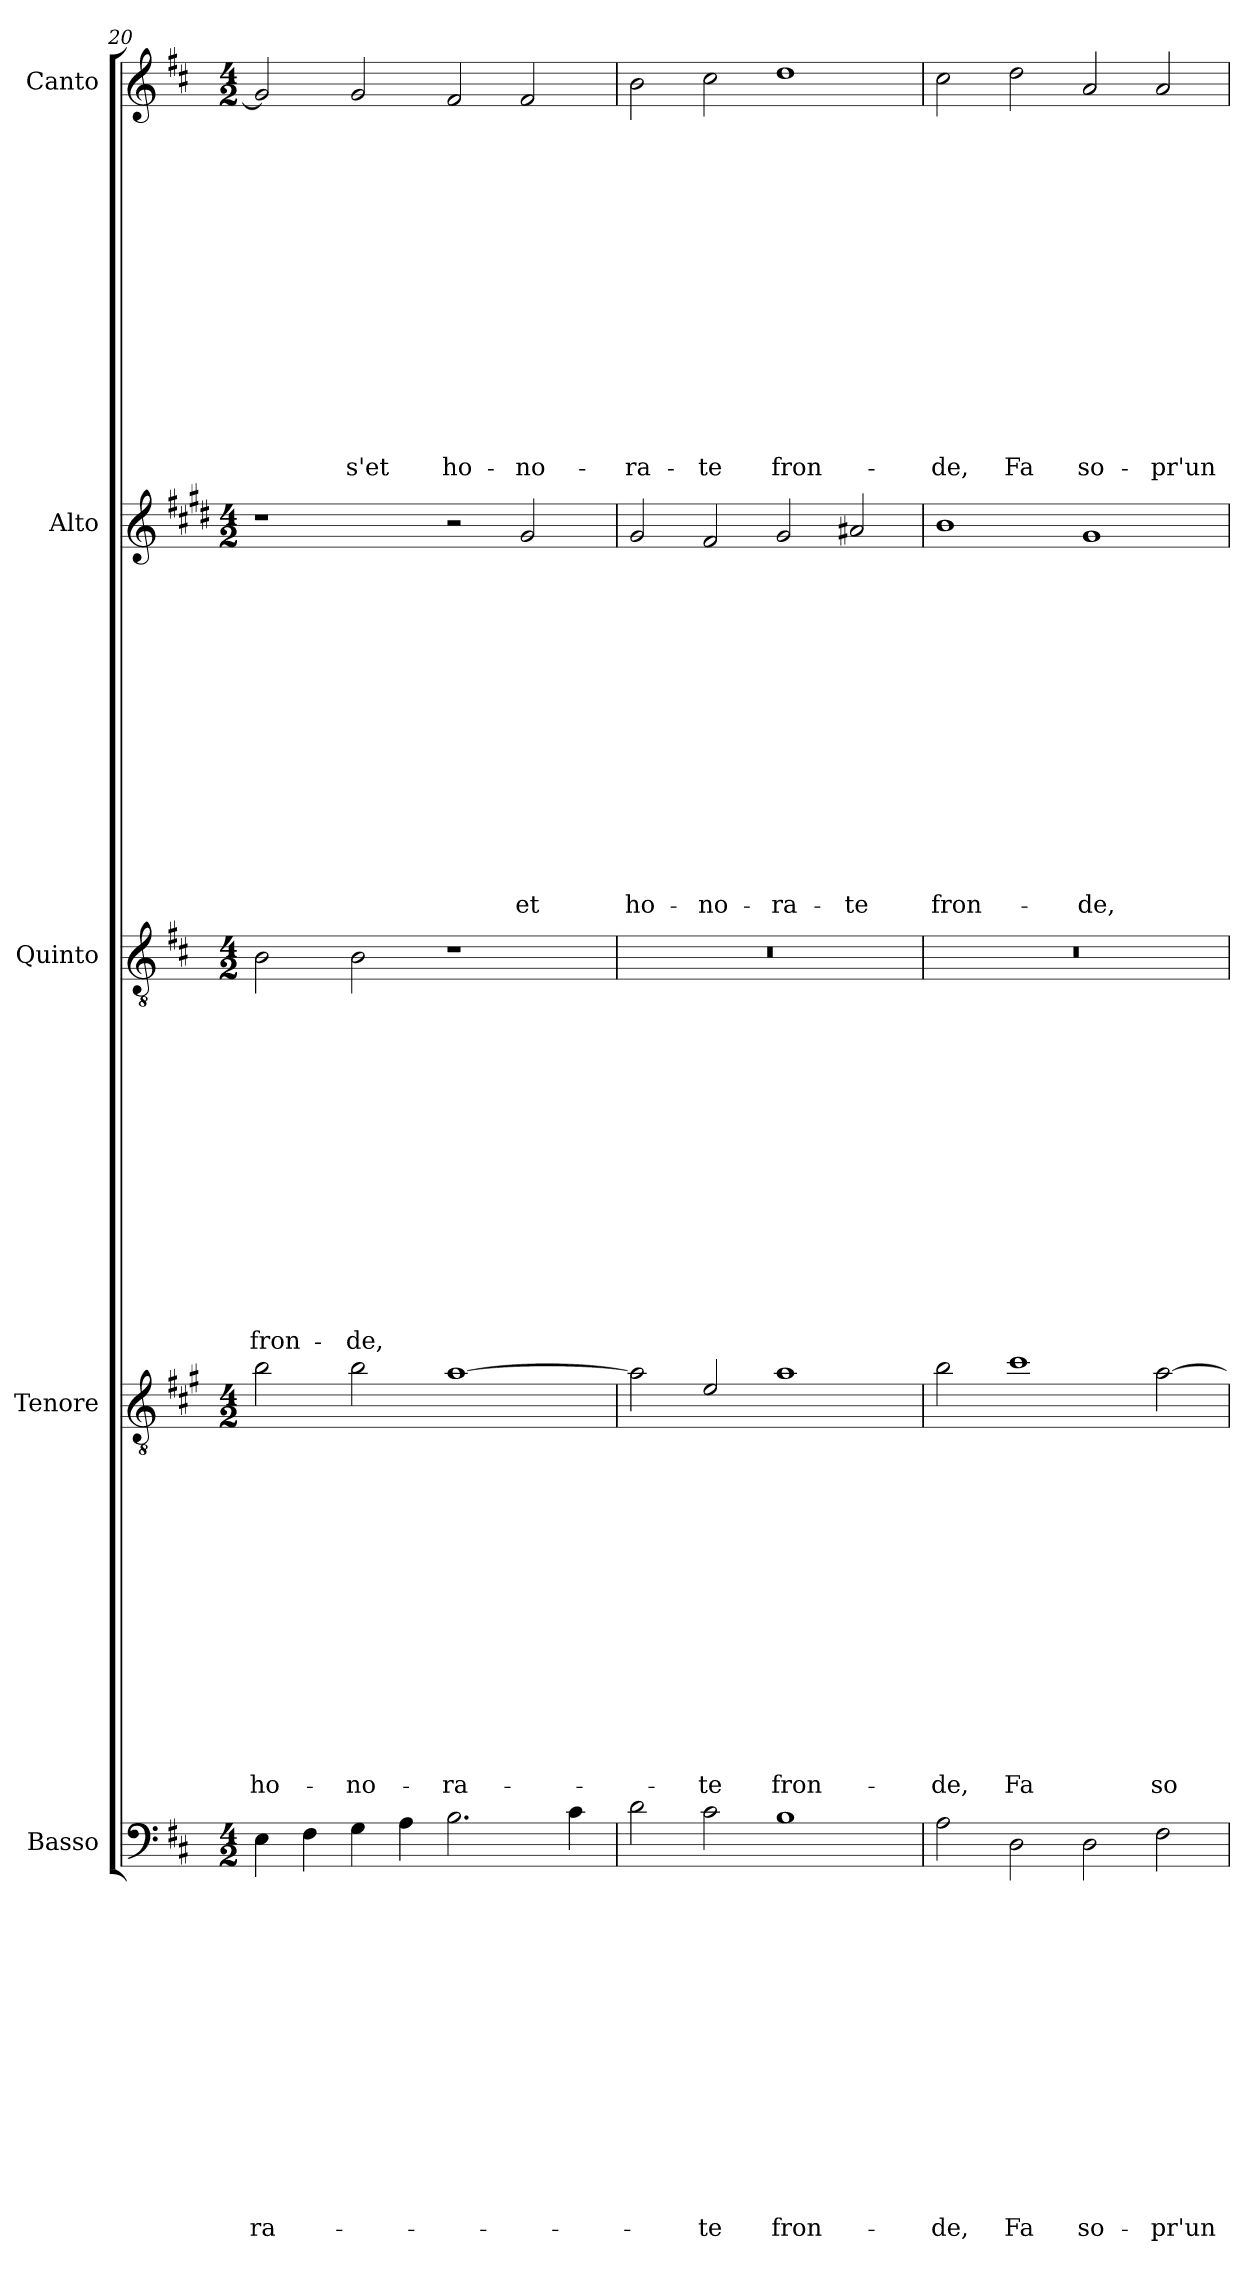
**kern	**text	**text	**text	**text	**text	**text	**text	**text	**text	**text	**text	**text	**text	**text	**text	**kern	**text	**text	**text	**text	**text	**text	**text	**text	**text	**text	**text	**text	**text	**text	**text	**kern	**text	**text	**text	**text	**text	**text	**text	**text	**text	**text	**text	**text	**text	**text	**text	**kern	**text	**text	**text	**text	**text	**text	**text	**text	**text	**text	**text	**text	**text	**text	**text	**kern	**text	**text	**text	**text	**text	**text	**text	**text	**text	**text	**text	**text	**text	**text	**text
*part5	*part5	*part5	*part5	*part5	*part5	*part5	*part5	*part5	*part5	*part5	*part5	*part5	*part5	*part5	*part5	*part4	*part4	*part4	*part4	*part4	*part4	*part4	*part4	*part4	*part4	*part4	*part4	*part4	*part4	*part4	*part4	*part3	*part3	*part3	*part3	*part3	*part3	*part3	*part3	*part3	*part3	*part3	*part3	*part3	*part3	*part3	*part3	*part2	*part2	*part2	*part2	*part2	*part2	*part2	*part2	*part2	*part2	*part2	*part2	*part2	*part2	*part2	*part2	*part1	*part1	*part1	*part1	*part1	*part1	*part1	*part1	*part1	*part1	*part1	*part1	*part1	*part1	*part1	*part1
*staff5	*staff5	*staff5	*staff5	*staff5	*staff5	*staff5	*staff5	*staff5	*staff5	*staff5	*staff5	*staff5	*staff5	*staff5	*staff5	*staff4	*staff4	*staff4	*staff4	*staff4	*staff4	*staff4	*staff4	*staff4	*staff4	*staff4	*staff4	*staff4	*staff4	*staff4	*staff4	*staff3	*staff3	*staff3	*staff3	*staff3	*staff3	*staff3	*staff3	*staff3	*staff3	*staff3	*staff3	*staff3	*staff3	*staff3	*staff3	*staff2	*staff2	*staff2	*staff2	*staff2	*staff2	*staff2	*staff2	*staff2	*staff2	*staff2	*staff2	*staff2	*staff2	*staff2	*staff2	*staff1	*staff1	*staff1	*staff1	*staff1	*staff1	*staff1	*staff1	*staff1	*staff1	*staff1	*staff1	*staff1	*staff1	*staff1	*staff1
*I"Basso	*	*	*	*	*	*	*	*	*	*	*	*	*	*	*	*I"Tenore	*	*	*	*	*	*	*	*	*	*	*	*	*	*	*	*I"Quinto	*	*	*	*	*	*	*	*	*	*	*	*	*	*	*	*I"Alto	*	*	*	*	*	*	*	*	*	*	*	*	*	*	*	*I"Canto	*	*	*	*	*	*	*	*	*	*	*	*	*	*	*
*I'B	*	*	*	*	*	*	*	*	*	*	*	*	*	*	*	*I'T	*	*	*	*	*	*	*	*	*	*	*	*	*	*	*	*	*	*	*	*	*	*	*	*	*	*	*	*	*	*	*	*I'A	*	*	*	*	*	*	*	*	*	*	*	*	*	*	*	*I'C	*	*	*	*	*	*	*	*	*	*	*	*	*	*	*
!!LO:LB:g=z
*clefF4	*	*	*	*	*	*	*	*	*	*	*	*	*	*	*	*clefGv2	*	*	*	*	*	*	*	*	*	*	*	*	*	*	*	*clefGv2	*	*	*	*	*	*	*	*	*	*	*	*	*	*	*	*clefG2	*	*	*	*	*	*	*	*	*	*	*	*	*	*	*	*clefG2	*	*	*	*	*	*	*	*	*	*	*	*	*	*	*
*	*	*	*	*	*	*	*	*	*	*	*	*	*	*	*	*ITrd4c7	*	*	*	*	*	*	*	*	*	*	*	*	*	*	*	*	*	*	*	*	*	*	*	*	*	*	*	*	*	*	*	*ITrd1c2	*	*	*	*	*	*	*	*	*	*	*	*	*	*	*	*	*	*	*	*	*	*	*	*	*	*	*	*	*	*	*
*k[f#c#]	*	*	*	*	*	*	*	*	*	*	*	*	*	*	*	*k[f#c#]	*	*	*	*	*	*	*	*	*	*	*	*	*	*	*	*k[f#c#]	*	*	*	*	*	*	*	*	*	*	*	*	*	*	*	*k[f#c#]	*	*	*	*	*	*	*	*	*	*	*	*	*	*	*	*k[f#c#]	*	*	*	*	*	*	*	*	*	*	*	*	*	*	*
*D:	*	*	*	*	*	*	*	*	*	*	*	*	*	*	*	*D:	*	*	*	*	*	*	*	*	*	*	*	*	*	*	*	*D:	*	*	*	*	*	*	*	*	*	*	*	*	*	*	*	*D:	*	*	*	*	*	*	*	*	*	*	*	*	*	*	*	*D:	*	*	*	*	*	*	*	*	*	*	*	*	*	*	*
*M4/2	*	*	*	*	*	*	*	*	*	*	*	*	*	*	*	*M4/2	*	*	*	*	*	*	*	*	*	*	*	*	*	*	*	*M4/2	*	*	*	*	*	*	*	*	*	*	*	*	*	*	*	*M4/2	*	*	*	*	*	*	*	*	*	*	*	*	*	*	*	*M4/2	*	*	*	*	*	*	*	*	*	*	*	*	*	*	*
=20	=20	=20	=20	=20	=20	=20	=20	=20	=20	=20	=20	=20	=20	=20	=20	=20	=20	=20	=20	=20	=20	=20	=20	=20	=20	=20	=20	=20	=20	=20	=20	=20	=20	=20	=20	=20	=20	=20	=20	=20	=20	=20	=20	=20	=20	=20	=20	=20	=20	=20	=20	=20	=20	=20	=20	=20	=20	=20	=20	=20	=20	=20	=20	=20	=20	=20	=20	=20	=20	=20	=20	=20	=20	=20	=20	=20	=20	=20	=20
!	!	!	!	!	!	!	!	!	!	!	!	!	!	!	!LO:LY:b	!	!	!	!	!	!	!	!	!	!	!	!	!	!	!	!LO:LY:b	!	!	!	!	!	!	!	!	!	!	!	!	!	!	!	!LO:LY:b	!	!	!	!	!	!	!	!	!	!	!	!	!	!	!	!	!	!	!	!	!	!	!	!	!	!	!	!	!	!	!	!
4E\	.	.	.	.	.	.	.	.	.	.	.	.	.	.	-ra-	2e\	.	.	.	.	.	.	.	.	.	.	.	.	.	.	ho-	2B\	.	.	.	.	.	.	.	.	.	.	.	.	.	.	fron-	1r	.	.	.	.	.	.	.	.	.	.	.	.	.	.	.	2g/]	.	.	.	.	.	.	.	.	.	.	.	.	.	.	.
4F#\	.	.	.	.	.	.	.	.	.	.	.	.	.	.	.	.	.	.	.	.	.	.	.	.	.	.	.	.	.	.	.	.	.	.	.	.	.	.	.	.	.	.	.	.	.	.	.	.	.	.	.	.	.	.	.	.	.	.	.	.	.	.	.	.	.	.	.	.	.	.	.	.	.	.	.	.	.	.	.
!	!	!	!	!	!	!	!	!	!	!	!	!	!	!	!	!	!	!	!	!	!	!	!	!	!	!	!	!	!	!	!LO:LY:b	!	!	!	!	!	!	!	!	!	!	!	!	!	!	!	!LO:LY:b	!	!	!	!	!	!	!	!	!	!	!	!	!	!	!	!	!	!	!	!	!	!	!	!	!	!	!	!	!	!	!	!LO:LY:b
4G\	.	.	.	.	.	.	.	.	.	.	.	.	.	.	.	2e\	.	.	.	.	.	.	.	.	.	.	.	.	.	.	-no-	2B\	.	.	.	.	.	.	.	.	.	.	.	.	.	.	-de,	.	.	.	.	.	.	.	.	.	.	.	.	.	.	.	.	2g/	.	.	.	.	.	.	.	.	.	.	.	.	.	.	-s'et
4A\	.	.	.	.	.	.	.	.	.	.	.	.	.	.	.	.	.	.	.	.	.	.	.	.	.	.	.	.	.	.	.	.	.	.	.	.	.	.	.	.	.	.	.	.	.	.	.	.	.	.	.	.	.	.	.	.	.	.	.	.	.	.	.	.	.	.	.	.	.	.	.	.	.	.	.	.	.	.	.
!	!	!	!	!	!	!	!	!	!	!	!	!	!	!	!	!	!	!	!	!	!	!	!	!	!	!	!	!	!	!	!LO:LY:b	!	!	!	!	!	!	!	!	!	!	!	!	!	!	!	!	!	!	!	!	!	!	!	!	!	!	!	!	!	!	!	!	!	!	!	!	!	!	!	!	!	!	!	!	!	!	!	!LO:LY:b
2.B\	.	.	.	.	.	.	.	.	.	.	.	.	.	.	.	[1d	.	.	.	.	.	.	.	.	.	.	.	.	.	.	-ra-	1r	.	.	.	.	.	.	.	.	.	.	.	.	.	.	.	2r	.	.	.	.	.	.	.	.	.	.	.	.	.	.	.	2f#/	.	.	.	.	.	.	.	.	.	.	.	.	.	.	ho-
!	!	!	!	!	!	!	!	!	!	!	!	!	!	!	!	!	!	!	!	!	!	!	!	!	!	!	!	!	!	!	!	!	!	!	!	!	!	!	!	!	!	!	!	!	!	!	!	!	!	!	!	!	!	!	!	!	!	!	!	!	!	!	!LO:LY:b	!	!	!	!	!	!	!	!	!	!	!	!	!	!	!	!LO:LY:b
.	.	.	.	.	.	.	.	.	.	.	.	.	.	.	.	.	.	.	.	.	.	.	.	.	.	.	.	.	.	.	.	.	.	.	.	.	.	.	.	.	.	.	.	.	.	.	.	2f#/	.	.	.	.	.	.	.	.	.	.	.	.	.	.	et	2f#/	.	.	.	.	.	.	.	.	.	.	.	.	.	.	-no-
4c#\	.	.	.	.	.	.	.	.	.	.	.	.	.	.	.	.	.	.	.	.	.	.	.	.	.	.	.	.	.	.	.	.	.	.	.	.	.	.	.	.	.	.	.	.	.	.	.	.	.	.	.	.	.	.	.	.	.	.	.	.	.	.	.	.	.	.	.	.	.	.	.	.	.	.	.	.	.	.	.
=21	=21	=21	=21	=21	=21	=21	=21	=21	=21	=21	=21	=21	=21	=21	=21	=21	=21	=21	=21	=21	=21	=21	=21	=21	=21	=21	=21	=21	=21	=21	=21	=21	=21	=21	=21	=21	=21	=21	=21	=21	=21	=21	=21	=21	=21	=21	=21	=21	=21	=21	=21	=21	=21	=21	=21	=21	=21	=21	=21	=21	=21	=21	=21	=21	=21	=21	=21	=21	=21	=21	=21	=21	=21	=21	=21	=21	=21	=21	=21
!	!	!	!	!	!	!	!	!	!	!	!	!	!	!	!	!	!	!	!	!	!	!	!	!	!	!	!	!	!	!	!	!	!	!	!	!	!	!	!	!	!	!	!	!	!	!	!	!	!	!	!	!	!	!	!	!	!	!	!	!	!	!	!LO:LY:b	!	!	!	!	!	!	!	!	!	!	!	!	!	!	!	!LO:LY:b
2d\	.	.	.	.	.	.	.	.	.	.	.	.	.	.	.	2d\]	.	.	.	.	.	.	.	.	.	.	.	.	.	.	.	0r	.	.	.	.	.	.	.	.	.	.	.	.	.	.	.	2f#/	.	.	.	.	.	.	.	.	.	.	.	.	.	.	ho-	2b\	.	.	.	.	.	.	.	.	.	.	.	.	.	.	-ra-
!	!	!	!	!	!	!	!	!	!	!	!	!	!	!	!LO:LY:b	!	!	!	!	!	!	!	!	!	!	!	!	!	!	!	!LO:LY:b	!	!	!	!	!	!	!	!	!	!	!	!	!	!	!	!	!	!	!	!	!	!	!	!	!	!	!	!	!	!	!	!LO:LY:b	!	!	!	!	!	!	!	!	!	!	!	!	!	!	!	!LO:LY:b
2c#\	.	.	.	.	.	.	.	.	.	.	.	.	.	.	-te	2A/	.	.	.	.	.	.	.	.	.	.	.	.	.	.	-te	.	.	.	.	.	.	.	.	.	.	.	.	.	.	.	.	2e/	.	.	.	.	.	.	.	.	.	.	.	.	.	.	-no-	2cc#\	.	.	.	.	.	.	.	.	.	.	.	.	.	.	-te
!	!	!	!	!	!	!	!	!	!	!	!	!	!	!	!LO:LY:b	!	!	!	!	!	!	!	!	!	!	!	!	!	!	!	!LO:LY:b	!	!	!	!	!	!	!	!	!	!	!	!	!	!	!	!	!	!	!	!	!	!	!	!	!	!	!	!	!	!	!	!LO:LY:b	!	!	!	!	!	!	!	!	!	!	!	!	!	!	!	!LO:LY:b
1B	.	.	.	.	.	.	.	.	.	.	.	.	.	.	fron-	1d	.	.	.	.	.	.	.	.	.	.	.	.	.	.	fron-	.	.	.	.	.	.	.	.	.	.	.	.	.	.	.	.	2f#/	.	.	.	.	.	.	.	.	.	.	.	.	.	.	-ra-	1dd	.	.	.	.	.	.	.	.	.	.	.	.	.	.	fron-
!	!	!	!	!	!	!	!	!	!	!	!	!	!	!	!	!	!	!	!	!	!	!	!	!	!	!	!	!	!	!	!	!	!	!	!	!	!	!	!	!	!	!	!	!	!	!	!	!	!	!	!	!	!	!	!	!	!	!	!	!	!	!	!LO:LY:b	!	!	!	!	!	!	!	!	!	!	!	!	!	!	!	!
.	.	.	.	.	.	.	.	.	.	.	.	.	.	.	.	.	.	.	.	.	.	.	.	.	.	.	.	.	.	.	.	.	.	.	.	.	.	.	.	.	.	.	.	.	.	.	.	2g#X/	.	.	.	.	.	.	.	.	.	.	.	.	.	.	-te	.	.	.	.	.	.	.	.	.	.	.	.	.	.	.	.
=22	=22	=22	=22	=22	=22	=22	=22	=22	=22	=22	=22	=22	=22	=22	=22	=22	=22	=22	=22	=22	=22	=22	=22	=22	=22	=22	=22	=22	=22	=22	=22	=22	=22	=22	=22	=22	=22	=22	=22	=22	=22	=22	=22	=22	=22	=22	=22	=22	=22	=22	=22	=22	=22	=22	=22	=22	=22	=22	=22	=22	=22	=22	=22	=22	=22	=22	=22	=22	=22	=22	=22	=22	=22	=22	=22	=22	=22	=22	=22
!	!	!	!	!	!	!	!	!	!	!	!	!	!	!	!LO:LY:b	!	!	!	!	!	!	!	!	!	!	!	!	!	!	!	!LO:LY:b	!	!	!	!	!	!	!	!	!	!	!	!	!	!	!	!	!	!	!	!	!	!	!	!	!	!	!	!	!	!	!	!LO:LY:b	!	!	!	!	!	!	!	!	!	!	!	!	!	!	!	!LO:LY:b
2A\	.	.	.	.	.	.	.	.	.	.	.	.	.	.	-de,	2e\	.	.	.	.	.	.	.	.	.	.	.	.	.	.	-de,	0r	.	.	.	.	.	.	.	.	.	.	.	.	.	.	.	1a	.	.	.	.	.	.	.	.	.	.	.	.	.	.	fron-	2cc#\	.	.	.	.	.	.	.	.	.	.	.	.	.	.	-de,
!	!	!	!	!	!	!	!	!	!	!	!	!	!	!	!LO:LY:b	!	!	!	!	!	!	!	!	!	!	!	!	!	!	!	!LO:LY:b	!	!	!	!	!	!	!	!	!	!	!	!	!	!	!	!	!	!	!	!	!	!	!	!	!	!	!	!	!	!	!	!	!	!	!	!	!	!	!	!	!	!	!	!	!	!	!	!LO:LY:b
2D\	.	.	.	.	.	.	.	.	.	.	.	.	.	.	Fa	1f#	.	.	.	.	.	.	.	.	.	.	.	.	.	.	Fa	.	.	.	.	.	.	.	.	.	.	.	.	.	.	.	.	.	.	.	.	.	.	.	.	.	.	.	.	.	.	.	.	2dd\	.	.	.	.	.	.	.	.	.	.	.	.	.	.	Fa
!	!	!	!	!	!	!	!	!	!	!	!	!	!	!	!LO:LY:b	!	!	!	!	!	!	!	!	!	!	!	!	!	!	!	!	!	!	!	!	!	!	!	!	!	!	!	!	!	!	!	!	!	!	!	!	!	!	!	!	!	!	!	!	!	!	!	!LO:LY:b	!	!	!	!	!	!	!	!	!	!	!	!	!	!	!	!LO:LY:b
2D\	.	.	.	.	.	.	.	.	.	.	.	.	.	.	so-	.	.	.	.	.	.	.	.	.	.	.	.	.	.	.	.	.	.	.	.	.	.	.	.	.	.	.	.	.	.	.	.	1f#	.	.	.	.	.	.	.	.	.	.	.	.	.	.	-de,	2a/	.	.	.	.	.	.	.	.	.	.	.	.	.	.	so-
!	!	!	!	!	!	!	!	!	!	!	!	!	!	!	!LO:LY:b	!	!	!	!	!	!	!	!	!	!	!	!	!	!	!	!LO:LY:b	!	!	!	!	!	!	!	!	!	!	!	!	!	!	!	!	!	!	!	!	!	!	!	!	!	!	!	!	!	!	!	!	!	!	!	!	!	!	!	!	!	!	!	!	!	!	!	!LO:LY:b
2F#\	.	.	.	.	.	.	.	.	.	.	.	.	.	.	-pr'un	[2d\	.	.	.	.	.	.	.	.	.	.	.	.	.	.	so-	.	.	.	.	.	.	.	.	.	.	.	.	.	.	.	.	.	.	.	.	.	.	.	.	.	.	.	.	.	.	.	.	2a/	.	.	.	.	.	.	.	.	.	.	.	.	.	.	-pr'un
=	=	=	=	=	=	=	=	=	=	=	=	=	=	=	=	=	=	=	=	=	=	=	=	=	=	=	=	=	=	=	=	=	=	=	=	=	=	=	=	=	=	=	=	=	=	=	=	=	=	=	=	=	=	=	=	=	=	=	=	=	=	=	=	=	=	=	=	=	=	=	=	=	=	=	=	=	=	=	=
*-	*-	*-	*-	*-	*-	*-	*-	*-	*-	*-	*-	*-	*-	*-	*-	*-	*-	*-	*-	*-	*-	*-	*-	*-	*-	*-	*-	*-	*-	*-	*-	*-	*-	*-	*-	*-	*-	*-	*-	*-	*-	*-	*-	*-	*-	*-	*-	*-	*-	*-	*-	*-	*-	*-	*-	*-	*-	*-	*-	*-	*-	*-	*-	*-	*-	*-	*-	*-	*-	*-	*-	*-	*-	*-	*-	*-	*-	*-	*-
